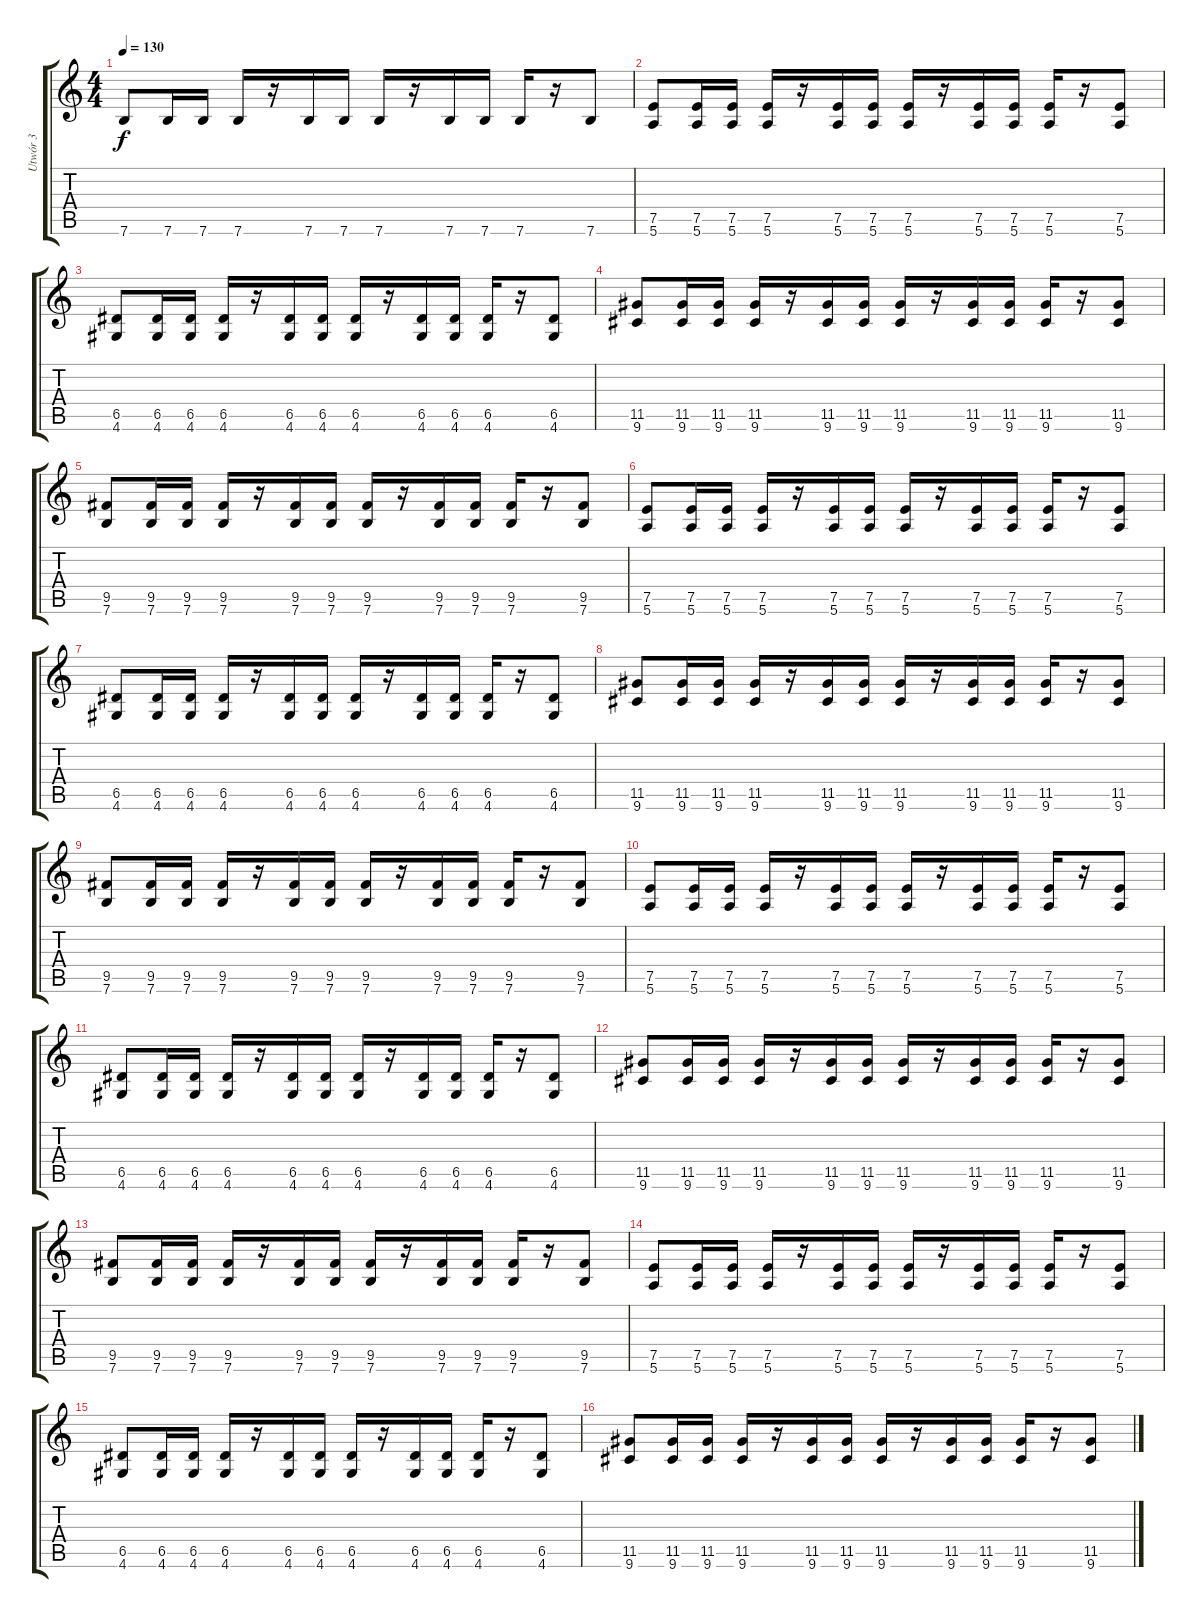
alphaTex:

\track ("Utwór 3" "Utwór 3") {instrument overdrivenguitar}
\staff {score tabs}
\tuning (E4 B3 G3 D3 A2 E2) {hide}
\ts (4 4)
\tempo 130
\clef g2
\ks c
7.6.8{dy f} 7.6.16 7.6.16 7.6.16 r.16 7.6.16 7.6.16 7.6.16 r.16 7.6.16 7.6.16 7.6.16 r.16 7.6.8 |
(7.5 5.6).8 (7.5 5.6).16 (7.5 5.6).16 (7.5 5.6).16 r.16 (7.5 5.6).16 (7.5 5.6).16 (7.5 5.6).16 r.16 (7.5 5.6).16 (7.5 5.6).16 (7.5 5.6).16 r.16 (7.5 5.6).8 |
(6.5 4.6).8 (6.5 4.6).16 (6.5 4.6).16 (6.5 4.6).16 r.16 (6.5 4.6).16 (6.5 4.6).16 (6.5 4.6).16 r.16 (6.5 4.6).16 (6.5 4.6).16 (6.5 4.6).16 r.16 (6.5 4.6).8 |
(11.5 9.6).8 (11.5 9.6).16 (11.5 9.6).16 (11.5 9.6).16 r.16 (11.5 9.6).16 (11.5 9.6).16 (11.5 9.6).16 r.16 (11.5 9.6).16 (11.5 9.6).16 (11.5 9.6).16 r.16 (11.5 9.6).8 |
(9.5 7.6).8 (9.5 7.6).16 (9.5 7.6).16 (9.5 7.6).16 r.16 (9.5 7.6).16 (9.5 7.6).16 (9.5 7.6).16 r.16 (9.5 7.6).16 (9.5 7.6).16 (9.5 7.6).16 r.16 (9.5 7.6).8 |
(7.5 5.6).8 (7.5 5.6).16 (7.5 5.6).16 (7.5 5.6).16 r.16 (7.5 5.6).16 (7.5 5.6).16 (7.5 5.6).16 r.16 (7.5 5.6).16 (7.5 5.6).16 (7.5 5.6).16 r.16 (7.5 5.6).8 |
(6.5 4.6).8 (6.5 4.6).16 (6.5 4.6).16 (6.5 4.6).16 r.16 (6.5 4.6).16 (6.5 4.6).16 (6.5 4.6).16 r.16 (6.5 4.6).16 (6.5 4.6).16 (6.5 4.6).16 r.16 (6.5 4.6).8 |
(11.5 9.6).8 (11.5 9.6).16 (11.5 9.6).16 (11.5 9.6).16 r.16 (11.5 9.6).16 (11.5 9.6).16 (11.5 9.6).16 r.16 (11.5 9.6).16 (11.5 9.6).16 (11.5 9.6).16 r.16 (11.5 9.6).8 |
(9.5 7.6).8 (9.5 7.6).16 (9.5 7.6).16 (9.5 7.6).16 r.16 (9.5 7.6).16 (9.5 7.6).16 (9.5 7.6).16 r.16 (9.5 7.6).16 (9.5 7.6).16 (9.5 7.6).16 r.16 (9.5 7.6).8 |
(7.5 5.6).8 (7.5 5.6).16 (7.5 5.6).16 (7.5 5.6).16 r.16 (7.5 5.6).16 (7.5 5.6).16 (7.5 5.6).16 r.16 (7.5 5.6).16 (7.5 5.6).16 (7.5 5.6).16 r.16 (7.5 5.6).8 |
(6.5 4.6).8 (6.5 4.6).16 (6.5 4.6).16 (6.5 4.6).16 r.16 (6.5 4.6).16 (6.5 4.6).16 (6.5 4.6).16 r.16 (6.5 4.6).16 (6.5 4.6).16 (6.5 4.6).16 r.16 (6.5 4.6).8 |
(11.5 9.6).8 (11.5 9.6).16 (11.5 9.6).16 (11.5 9.6).16 r.16 (11.5 9.6).16 (11.5 9.6).16 (11.5 9.6).16 r.16 (11.5 9.6).16 (11.5 9.6).16 (11.5 9.6).16 r.16 (11.5 9.6).8 |
(9.5 7.6).8 (9.5 7.6).16 (9.5 7.6).16 (9.5 7.6).16 r.16 (9.5 7.6).16 (9.5 7.6).16 (9.5 7.6).16 r.16 (9.5 7.6).16 (9.5 7.6).16 (9.5 7.6).16 r.16 (9.5 7.6).8 |
(7.5 5.6).8 (7.5 5.6).16 (7.5 5.6).16 (7.5 5.6).16 r.16 (7.5 5.6).16 (7.5 5.6).16 (7.5 5.6).16 r.16 (7.5 5.6).16 (7.5 5.6).16 (7.5 5.6).16 r.16 (7.5 5.6).8 |
(6.5 4.6).8 (6.5 4.6).16 (6.5 4.6).16 (6.5 4.6).16 r.16 (6.5 4.6).16 (6.5 4.6).16 (6.5 4.6).16 r.16 (6.5 4.6).16 (6.5 4.6).16 (6.5 4.6).16 r.16 (6.5 4.6).8 |
(11.5 9.6).8 (11.5 9.6).16 (11.5 9.6).16 (11.5 9.6).16 r.16 (11.5 9.6).16 (11.5 9.6).16 (11.5 9.6).16 r.16 (11.5 9.6).16 (11.5 9.6).16 (11.5 9.6).16 r.16 (11.5 9.6).8
